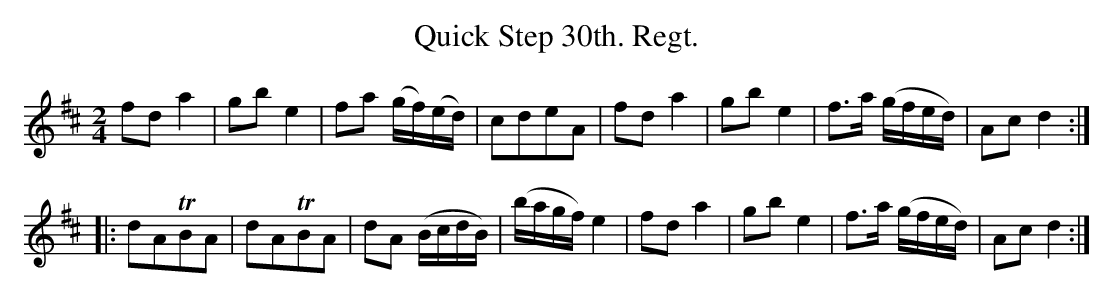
X:1
T:Quick Step 30th. Regt.
M:2/4
L:1/8
K:D
fd a2|gb e2|fa  (g/f/)(e/d/)| cdeA         |\
fd a2|gb e2|f>a (g/f/e/d/)  | Ac        d2::
dATBA|dATBA|dA  (B/c/d/B/)  |(b/a/g/f/) e2 |\
fd a2|gb e2|f>a (g/f/e/d/)  | Ac        d2:|
